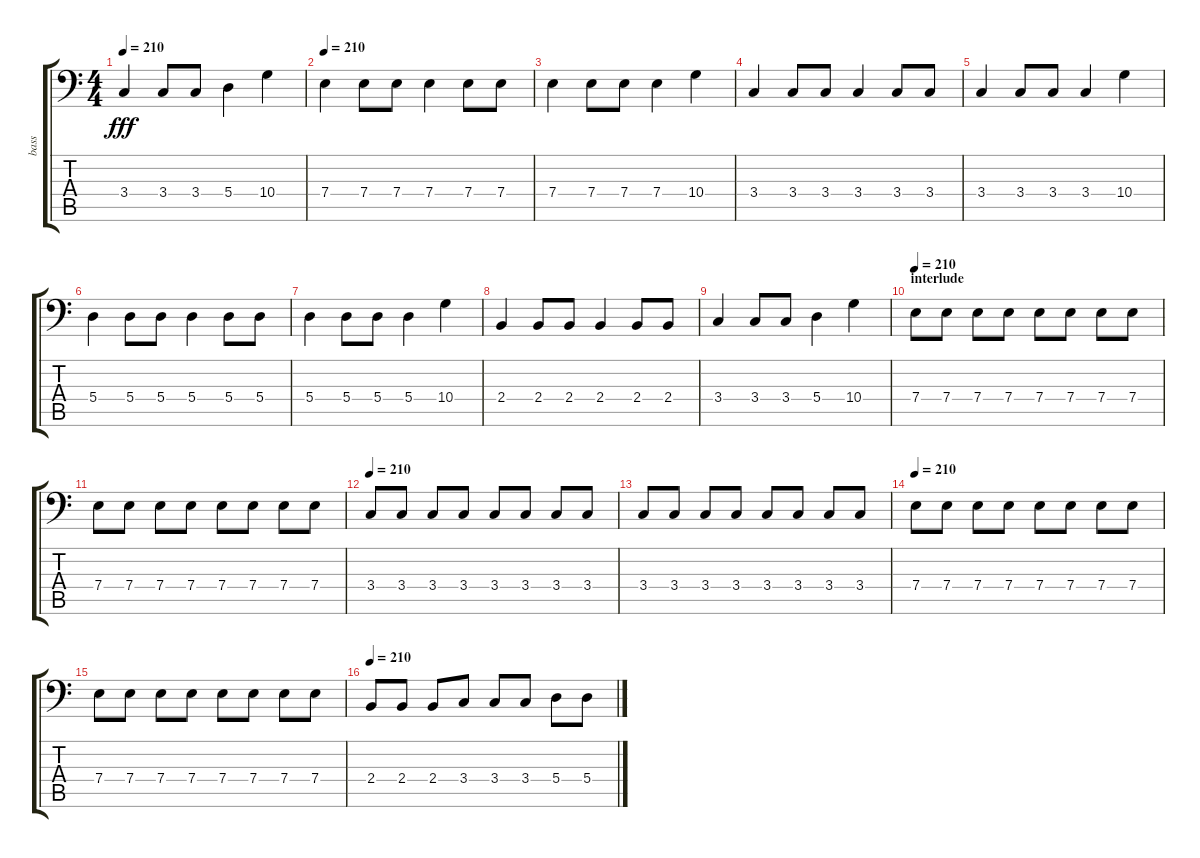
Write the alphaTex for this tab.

\track ("bass" "bass") {instrument electricbassfinger}
\staff {score tabs}
\tuning (C3 G2 D2 A1 E1 B0) {hide}
\ts (4 4)
\tempo 210
\clef f4
\ks c
3.4.4{dy fff} 3.4.8 3.4.8 5.4.4 10.4.4 |
\tempo 210
7.4.4 7.4.8 7.4.8 7.4.4 7.4.8 7.4.8 |
7.4.4 7.4.8 7.4.8 7.4.4 10.4.4 |
3.4.4 3.4.8 3.4.8 3.4.4 3.4.8 3.4.8 |
3.4.4 3.4.8 3.4.8 3.4.4 10.4.4 |
5.4.4 5.4.8 5.4.8 5.4.4 5.4.8 5.4.8 |
5.4.4 5.4.8 5.4.8 5.4.4 10.4.4 |
2.4.4 2.4.8 2.4.8 2.4.4 2.4.8 2.4.8 |
3.4.4 3.4.8 3.4.8 5.4.4 10.4.4 |
\section ("" "interlude")
\tempo 210
7.4.8 7.4.8 7.4.8 7.4.8 7.4.8 7.4.8 7.4.8 7.4.8 |
7.4.8 7.4.8 7.4.8 7.4.8 7.4.8 7.4.8 7.4.8 7.4.8 |
\tempo 210
3.4.8 3.4.8 3.4.8 3.4.8 3.4.8 3.4.8 3.4.8 3.4.8 |
3.4.8 3.4.8 3.4.8 3.4.8 3.4.8 3.4.8 3.4.8 3.4.8 |
\tempo 210
7.4.8 7.4.8 7.4.8 7.4.8 7.4.8 7.4.8 7.4.8 7.4.8 |
7.4.8 7.4.8 7.4.8 7.4.8 7.4.8 7.4.8 7.4.8 7.4.8 |
\tempo 210
2.4.8 2.4.8 2.4.8 3.4.8 3.4.8 3.4.8 5.4.8 5.4.8
